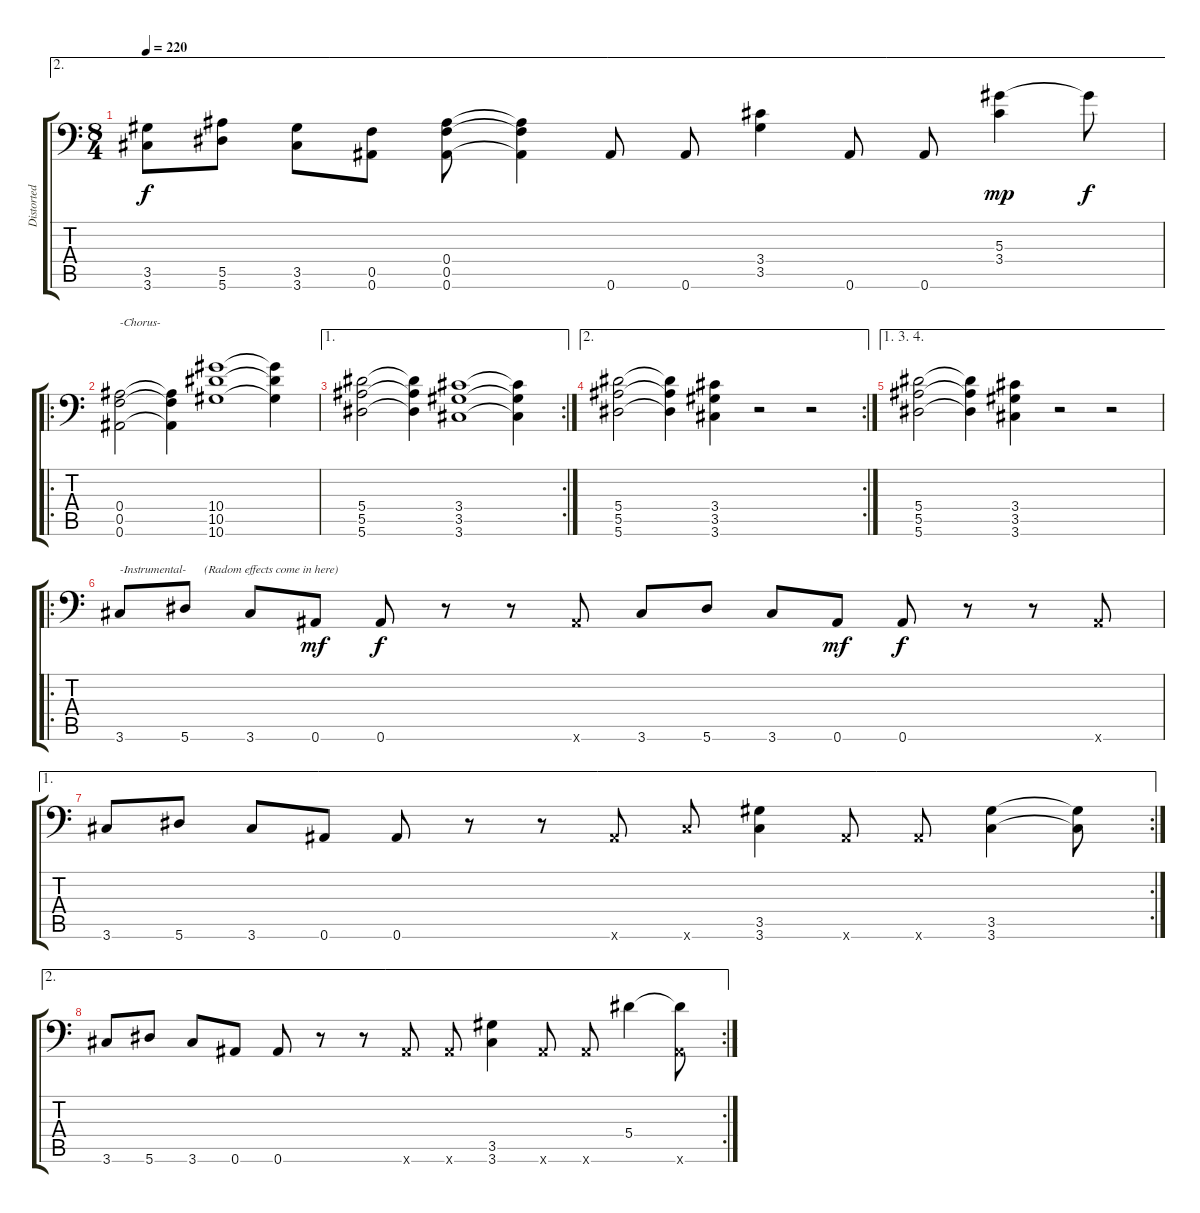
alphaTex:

\track ("Distorted" "Distorted") {instrument distortionguitar}
\staff {score tabs}
\tuning (C4 G3 Eb3 Bb2 F2 Bb1) {hide}
\ae 2
\ts (8 4)
\tempo 220
\clef f4
\ks c
(3.5 3.6).8{dy f} (5.5 5.6).8 (3.5 3.6).8 (0.5 0.6).8 (0.4 0.5 0.6).8 (0.4{t} 0.5{t} 0.6{t}).4 0.6.8 0.6.8 (3.4 3.5).4 0.6.8 0.6.8 (5.3 3.4).4{dy mp} 5.3{t}.8{dy f} |
\ro
(0.4 0.5 0.6).2{txt "-Chorus-"} (0.4{t} 0.5{t} 0.6{t}).4 (10.4 10.5 10.6).1 (10.4{t} 10.5{t} 10.6{t}).4 |
\ae 1
\rc 2
(5.4 5.5 5.6).2 (5.4{t} 5.5{t} 5.6{t}).4 (3.4 3.5 3.6).1 (3.4{t} 3.5{t} 3.6{t}).4 |
\ae 2
\rc 2
(5.4 5.5 5.6).2 (5.4{t} 5.5{t} 5.6{t}).4 (3.4 3.5 3.6).4 r.2 r.2 |
\ae (1 3 4)
(5.4 5.5 5.6).2 (5.4{t} 5.5{t} 5.6{t}).4 (3.4 3.5 3.6).4 r.2 r.2 |
\ro
3.6.8{txt "-Instrumental-      (Radom effects come in here)"} 5.6.8 3.6.8 0.6.8{dy mf} 0.6.8{dy f} r.8 r.8 0.6{x}.8 3.6.8 5.6.8 3.6.8 0.6.8{dy mf} 0.6.8{dy f} r.8 r.8 0.6{x}.8 |
\ae 1
\rc 2
3.6.8 5.6.8 3.6.8 0.6.8 0.6.8 r.8 r.8 0.6{x}.8 3.6{x}.8 (3.5 3.6).4 0.6{x}.8 0.6{x}.8 (3.5 3.6).4 (3.5{t} 3.6{t}).8 |
\ae 2
\rc 2
3.6.8 5.6.8 3.6.8 0.6.8 0.6.8 r.8 r.8 0.6{x}.8 0.6{x}.8 (3.5 3.6).4 0.6{x}.8 0.6{x}.8 5.4.4 (5.4{t} 0.6{x}).8
